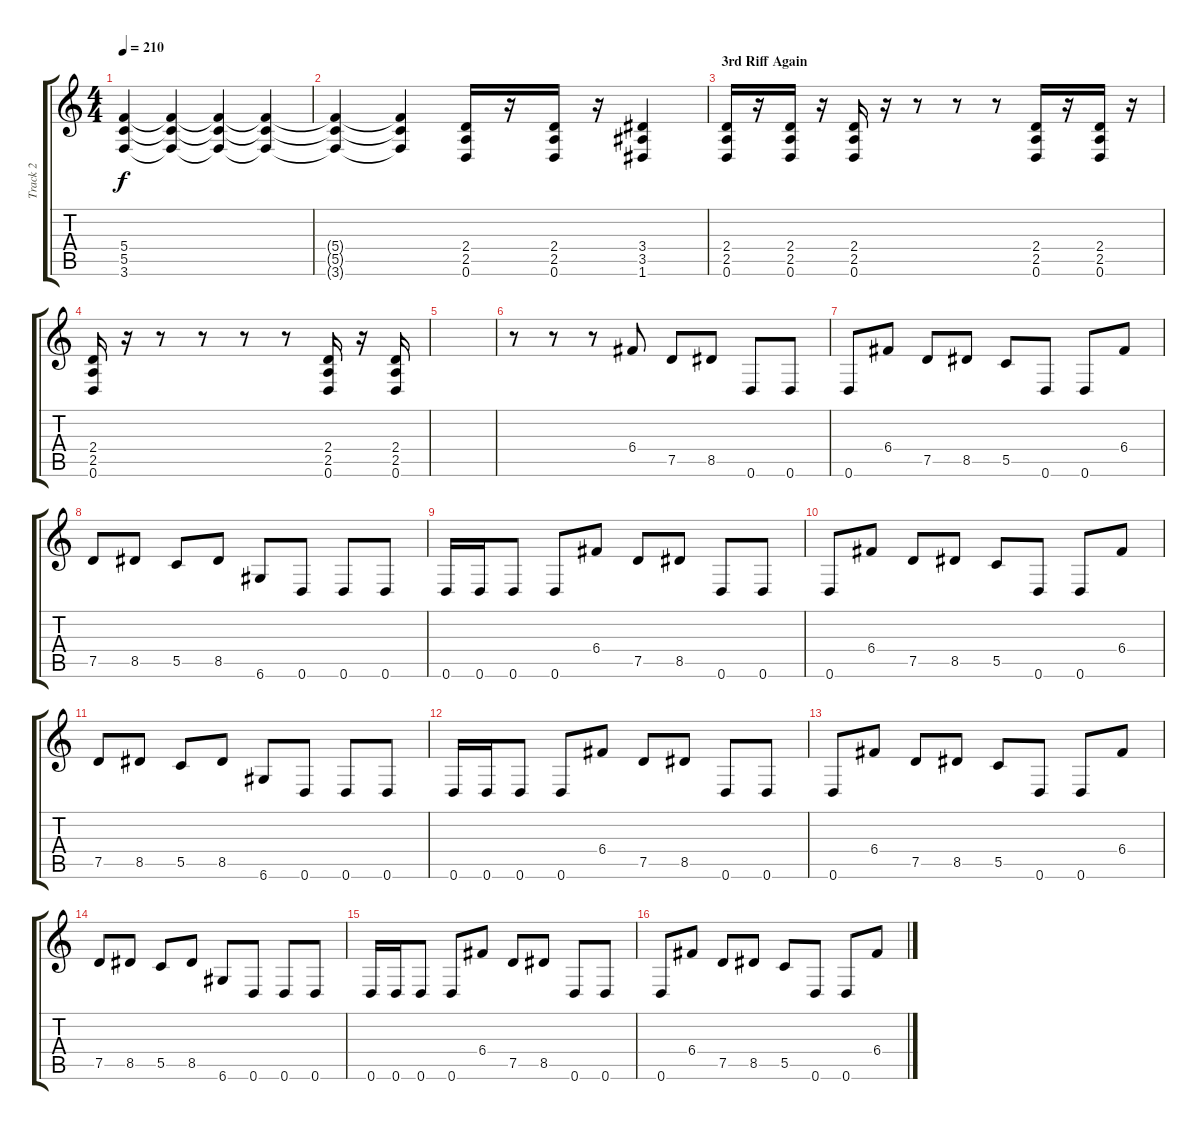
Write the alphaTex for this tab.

\track ("Track 2" "Track 2") {instrument distortionguitar}
\staff {score tabs}
\tuning (D4 A3 F3 C3 G2 D2) {hide}
\ts (4 4)
\tempo 210
\clef g2
\ks c
(5.4 5.5 3.6).4{dy f} (5.4{t} 5.5{t} 3.6{t}).4 (5.4{t} 5.5{t} 3.6{t}).4 (5.4{t} 5.5{t} 3.6{t}).4 |
(5.4{t} 5.5{t} 3.6{t}).4 (5.4{t} 5.5{t} 3.6{t}).4 (2.4 2.5 0.6).16 r.16 (2.4 2.5 0.6).16 r.16 (3.4 3.5 1.6).4 |
\section ("" "3rd Riff Again")
(2.4 2.5 0.6).16 r.16 (2.4 2.5 0.6).16 r.16 (2.4 2.5 0.6).16 r.16 r.8 r.8 r.8 (2.4 2.5 0.6).16 r.16 (2.4 2.5 0.6).16 r.16 |
(2.4 2.5 0.6).16 r.16 r.8 r.8 r.8 r.8 (2.4 2.5 0.6).16 r.16 (2.4 2.5 0.6).16 |
|
r.8 r.8 r.8 6.4.8 7.5.8 8.5.8 0.6.8 0.6.8 |
0.6.8 6.4.8 7.5.8 8.5.8 5.5.8 0.6.8 0.6.8 6.4.8 |
7.5.8 8.5.8 5.5.8 8.5.8 6.6.8 0.6.8 0.6.8 0.6.8 |
0.6.16 0.6.16 0.6.8 0.6.8 6.4.8 7.5.8 8.5.8 0.6.8 0.6.8 |
0.6.8 6.4.8 7.5.8 8.5.8 5.5.8 0.6.8 0.6.8 6.4.8 |
7.5.8 8.5.8 5.5.8 8.5.8 6.6.8 0.6.8 0.6.8 0.6.8 |
0.6.16 0.6.16 0.6.8 0.6.8 6.4.8 7.5.8 8.5.8 0.6.8 0.6.8 |
0.6.8 6.4.8 7.5.8 8.5.8 5.5.8 0.6.8 0.6.8 6.4.8 |
7.5.8 8.5.8 5.5.8 8.5.8 6.6.8 0.6.8 0.6.8 0.6.8 |
0.6.16 0.6.16 0.6.8 0.6.8 6.4.8 7.5.8 8.5.8 0.6.8 0.6.8 |
0.6.8 6.4.8 7.5.8 8.5.8 5.5.8 0.6.8 0.6.8 6.4.8
